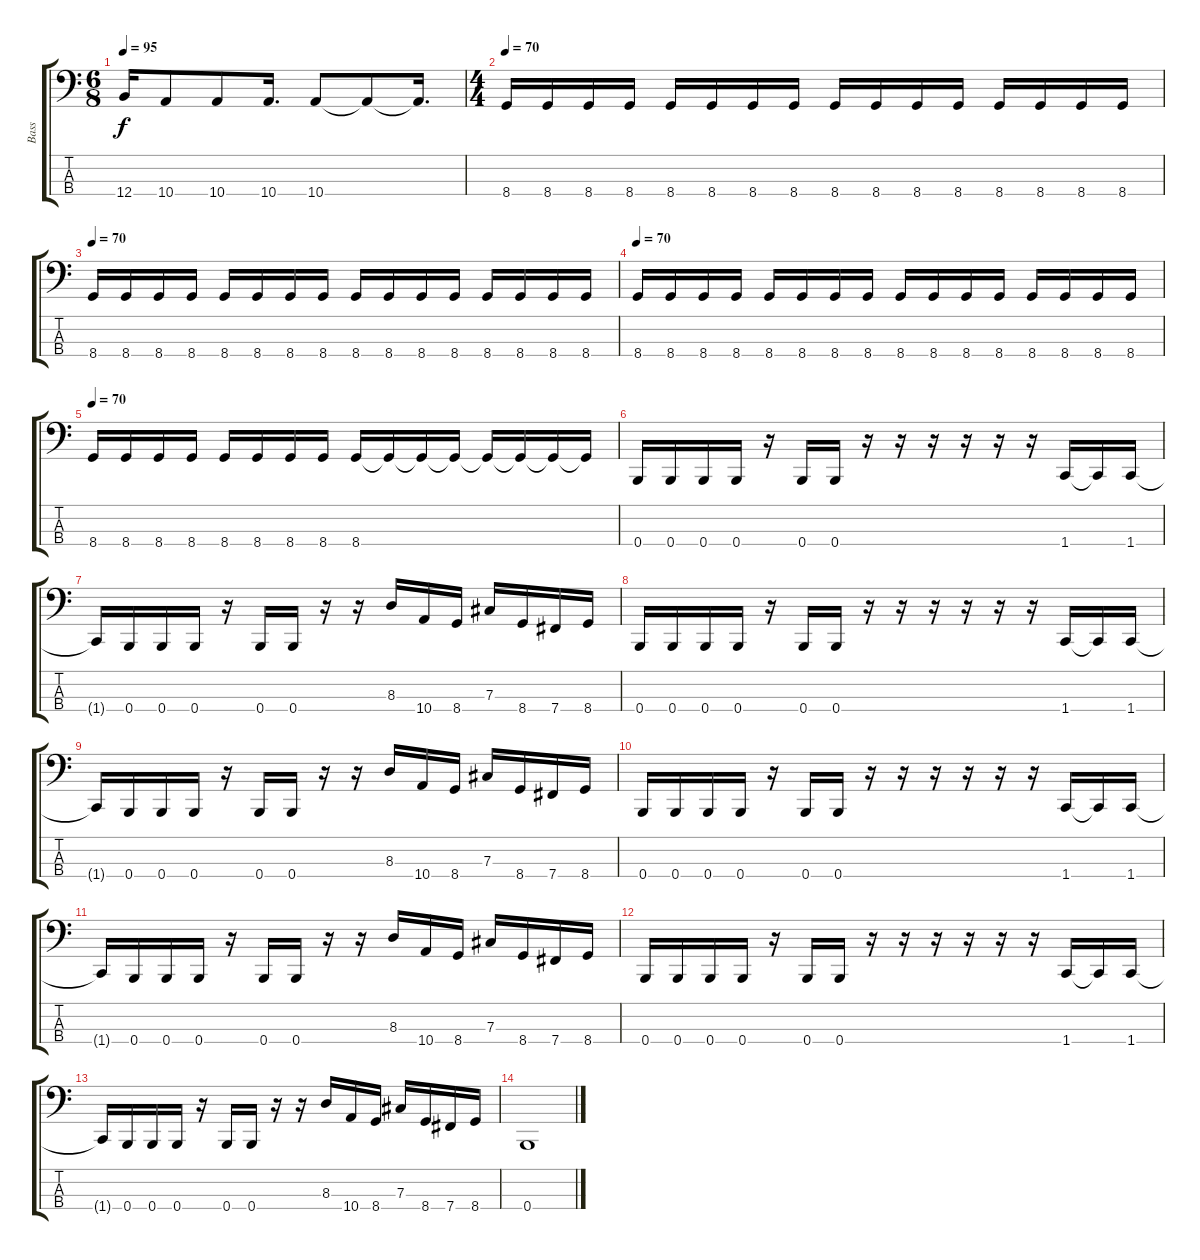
\track ("Bass" "Bass") {instrument electricbasspick}
\staff {score tabs}
\tuning (E2 B1 Gb1 B0) {hide}
\ts (6 8)
\tempo 95
\clef f4
\ks c
12.4{t}.16{dy f} 10.4.8 10.4.8 10.4.16{d} 10.4.8 10.4{t}.8 10.4{t}.16{d} |
\ts (4 4)
\tempo 70
8.4.16 8.4.16 8.4.16 8.4.16 8.4.16 8.4.16 8.4.16 8.4.16 8.4.16 8.4.16 8.4.16 8.4.16 8.4.16 8.4.16 8.4.16 8.4.16 |
\tempo 70
8.4.16 8.4.16 8.4.16 8.4.16 8.4.16 8.4.16 8.4.16 8.4.16 8.4.16 8.4.16 8.4.16 8.4.16 8.4.16 8.4.16 8.4.16 8.4.16 |
\tempo 70
8.4.16 8.4.16 8.4.16 8.4.16 8.4.16 8.4.16 8.4.16 8.4.16 8.4.16 8.4.16 8.4.16 8.4.16 8.4.16 8.4.16 8.4.16 8.4.16 |
\tempo 70
8.4.16 8.4.16 8.4.16 8.4.16 8.4.16 8.4.16 8.4.16 8.4.16 8.4.16 8.4{t}.16 8.4{t}.16 8.4{t}.16 8.4{t}.16 8.4{t}.16 8.4{t}.16 8.4{t}.16 |
0.4.16 0.4.16 0.4.16 0.4.16 r.16 0.4.16 0.4.16 r.16 r.16 r.16 r.16 r.16 r.16 1.4.16 1.4{t}.16 1.4.16 |
1.4{t}.16 0.4.16 0.4.16 0.4.16 r.16 0.4.16 0.4.16 r.16 r.16 8.3.16 10.4.16 8.4.16 7.3.16 8.4.16 7.4.16 8.4.16 |
0.4.16 0.4.16 0.4.16 0.4.16 r.16 0.4.16 0.4.16 r.16 r.16 r.16 r.16 r.16 r.16 1.4.16 1.4{t}.16 1.4.16 |
1.4{t}.16 0.4.16 0.4.16 0.4.16 r.16 0.4.16 0.4.16 r.16 r.16 8.3.16 10.4.16 8.4.16 7.3.16 8.4.16 7.4.16 8.4.16 |
0.4.16 0.4.16 0.4.16 0.4.16 r.16 0.4.16 0.4.16 r.16 r.16 r.16 r.16 r.16 r.16 1.4.16 1.4{t}.16 1.4.16 |
1.4{t}.16 0.4.16 0.4.16 0.4.16 r.16 0.4.16 0.4.16 r.16 r.16 8.3.16 10.4.16 8.4.16 7.3.16 8.4.16 7.4.16 8.4.16 |
0.4.16 0.4.16 0.4.16 0.4.16 r.16 0.4.16 0.4.16 r.16 r.16 r.16 r.16 r.16 r.16 1.4.16 1.4{t}.16 1.4.16 |
1.4{t}.16 0.4.16 0.4.16 0.4.16 r.16 0.4.16 0.4.16 r.16 r.16 8.3.16 10.4.16 8.4.16 7.3.16 8.4.16 7.4.16 8.4.16 |
0.4.1
